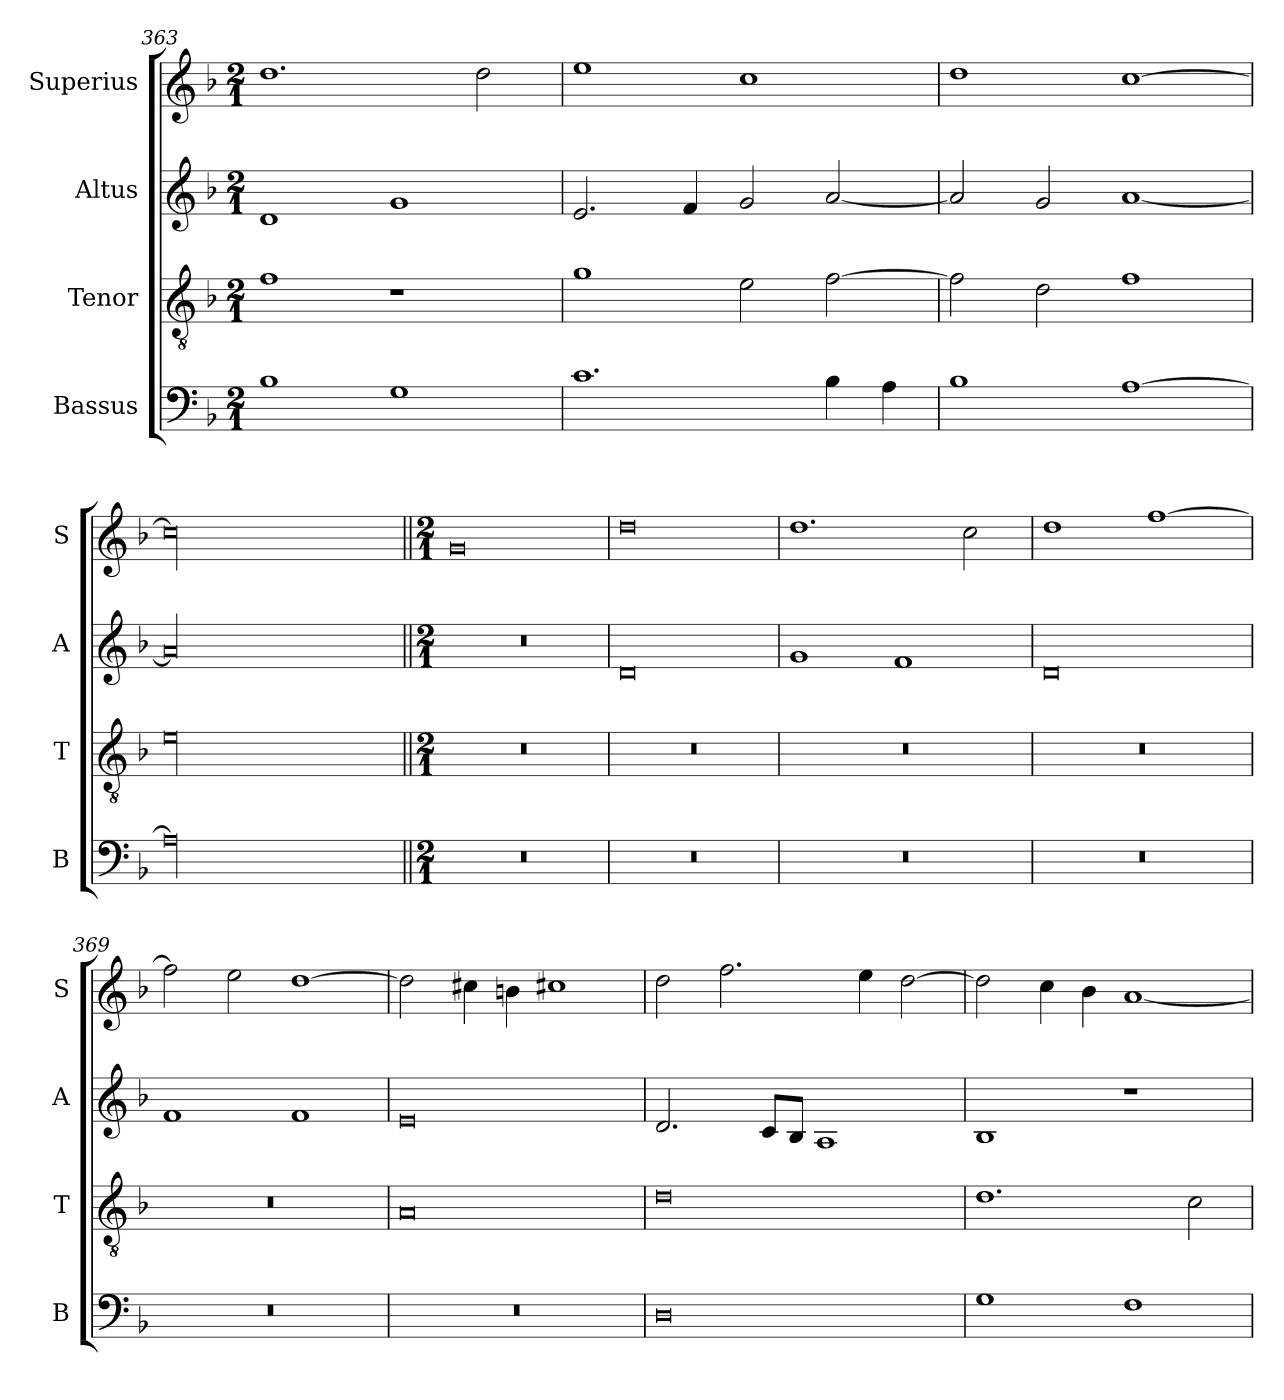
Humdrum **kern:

**kern	**kern	**kern	**kern
*part4	*part3	*part2	*part1
*staff4	*staff3	*staff2	*staff1
*I"Bassus	*I"Tenor	*I"Altus	*I"Superius
*I'B	*I'T	*I'A	*I'S
*clefF4	*clefGv2	*clefG2	*clefG2
*k[b-]	*k[b-]	*k[b-]	*k[b-]
*F:	*F:	*F:	*F:
*M2/1	*M2/1	*M2/1	*M2/1
=363	=363	=363	=363
1B-	1f	1d	1.dd
1G	1r	1g	.
.	.	.	2dd
=364	=364	=364	=364
1.c	1g	2.e	1ee
.	.	4f	.
.	2e	2g	1cc
4B-	[2f	[2a	.
4A	.	.	.
=365	=365	=365	=365
1B-	2f]	2a]	1dd
.	2d	2g	.
[1A	1f	[1a	[1cc
=	=	=	=
00A]	00e	00a]	00cc]
=||	=||	=||	=||
*M2/1	*M2/1	*M2/1	*M2/1
0r	0r	0r	0g
=366	=366	=366	=366
0r	0r	0d	0dd
=367	=367	=367	=367
0r	0r	1g	1.dd
.	.	1f	.
.	.	.	2cc
=368	=368	=368	=368
0r	0r	0d	1dd
.	.	.	[1ff
=369	=369	=369	=369
0r	0r	1f	2ff]
.	.	.	2ee
.	.	1f	[1dd
=370	=370	=370	=370
0r	0A	0e	2dd]
.	.	.	4cc#X
.	.	.	4bn
.	.	.	1cc#X
=371	=371	=371	=371
0D	0d	2.d	2dd
.	.	.	2.ff
.	.	8cL	.
.	.	8B-J	.
.	.	1A	.
.	.	.	4ee
.	.	.	[2dd
=372	=372	=372	=372
1G	1.d	1B-	2dd]
.	.	.	4cc
.	.	.	4b-
1F	.	1r	[1a
.	2c	.	.
=	=	=	=
*-	*-	*-	*-
